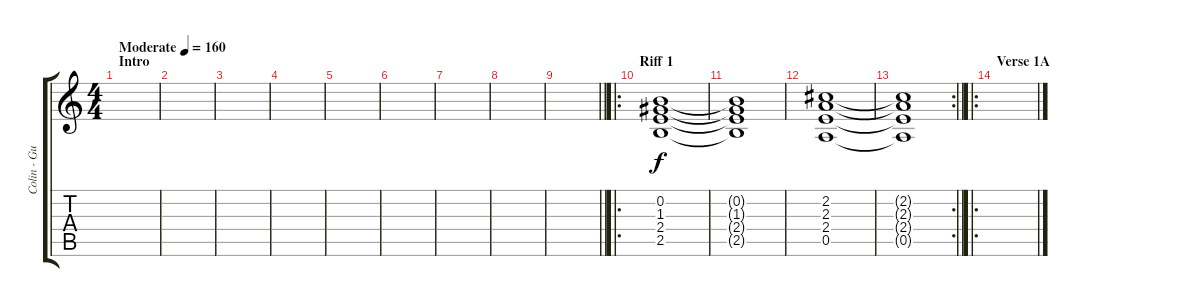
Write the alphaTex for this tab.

\track ("Colin - Guitar" "Colin - Gu") {instrument distortionguitar}
\staff {score tabs}
\tuning (E4 B3 G3 D3 A2 E2) {hide}
\ts (4 4)
\section ("" "Intro")
\tempo (160 "Moderate")
\clef g2
\ks c
|
|
|
|
|
|
|
|
\barLineRight lightlight
|
\ro
\section ("" "Riff 1")
(0.2 1.3 2.4 2.5).1 |
(0.2{t} 1.3{t} 2.4{t} 2.5{t}).1 |
(2.2 2.3 2.4 0.5).1 |
\rc 2
\barLineRight lightlight
(2.2{t} 2.3{t} 2.4{t} 0.5{t}).1 |
\ro
\section ("" "Verse 1A")
